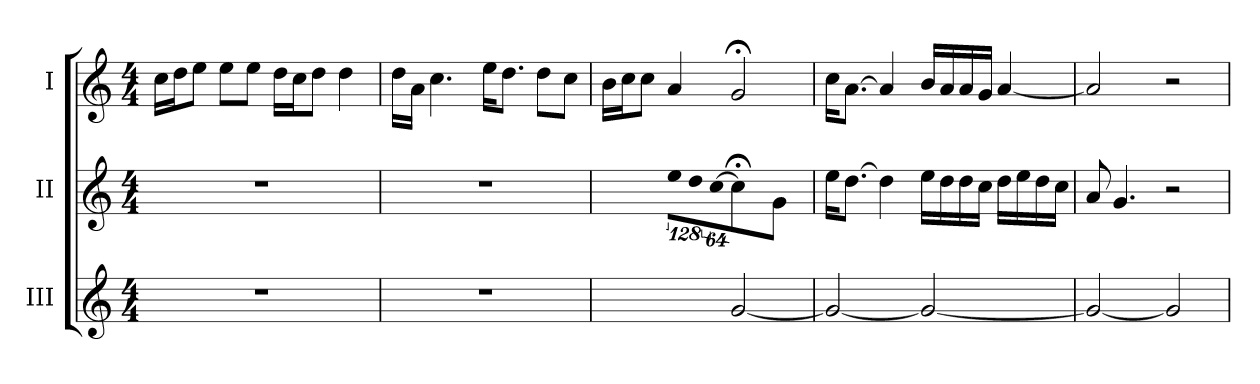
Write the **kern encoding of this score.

**kern	**kern	**kern
*part3	*part2	*part1
*staff3	*staff2	*staff1
*I"III	*I"II	*I"I
!!LO:PB:g=z
*clefG2	*clefG2	*clefG2
*k[]	*k[]	*k[]
*C:	*C:	*C:
*M4/4	*M4/4	*M4/4
=1	=1	=1
1r	1r	16cci\LL
.	.	16ddi\J
.	.	8eei\J
.	.	8eei\L
.	.	8eei\J
.	.	16ddi\LL
.	.	16cci\J
.	.	8ddi\J
.	.	4ddi\
=2	=2	=2
1r	1r	16ddi\LL
.	.	16ai\JJ
.	.	4.cci\
.	.	16eei\KL
.	.	8.ddi\J
.	.	8ddi\L
.	.	8cci\J
=3	=3	=3
2ryy	4ryy	16bi\LL
.	.	16cci\J
.	.	8cci\J
!	!LO:N:vis=8	!
.	1024%85eei\L	4ai/
!	!LO:N:vis=8	!
.	1024%85ddi\	.
!	!LO:N:vis=8	!
.	[>512%43cci\J	.
[<2gi/	4cc;i\]	2g;i/
.	4gi/	.
=4	=4	=4
2gi/_<	16eei\KL	16cci\KL
.	[>8.ddi\J	[>8.ai\J
.	4ddi\]	4ai/]
2gi/_<	16eei\LL	16bi/LL
.	16ddi\	16ai/
.	16ddi\	16ai/
.	16cci\JJ	16gi/JJ
.	16ddi\LL	[<4ai/
.	16eei\	.
.	16ddi\	.
.	16cci\JJ	.
=5	=5	=5
2gi/_<	8ai/	2ai/]
.	4.gi/	.
2gi/]	2r	2r
=	=	=
*-	*-	*-
